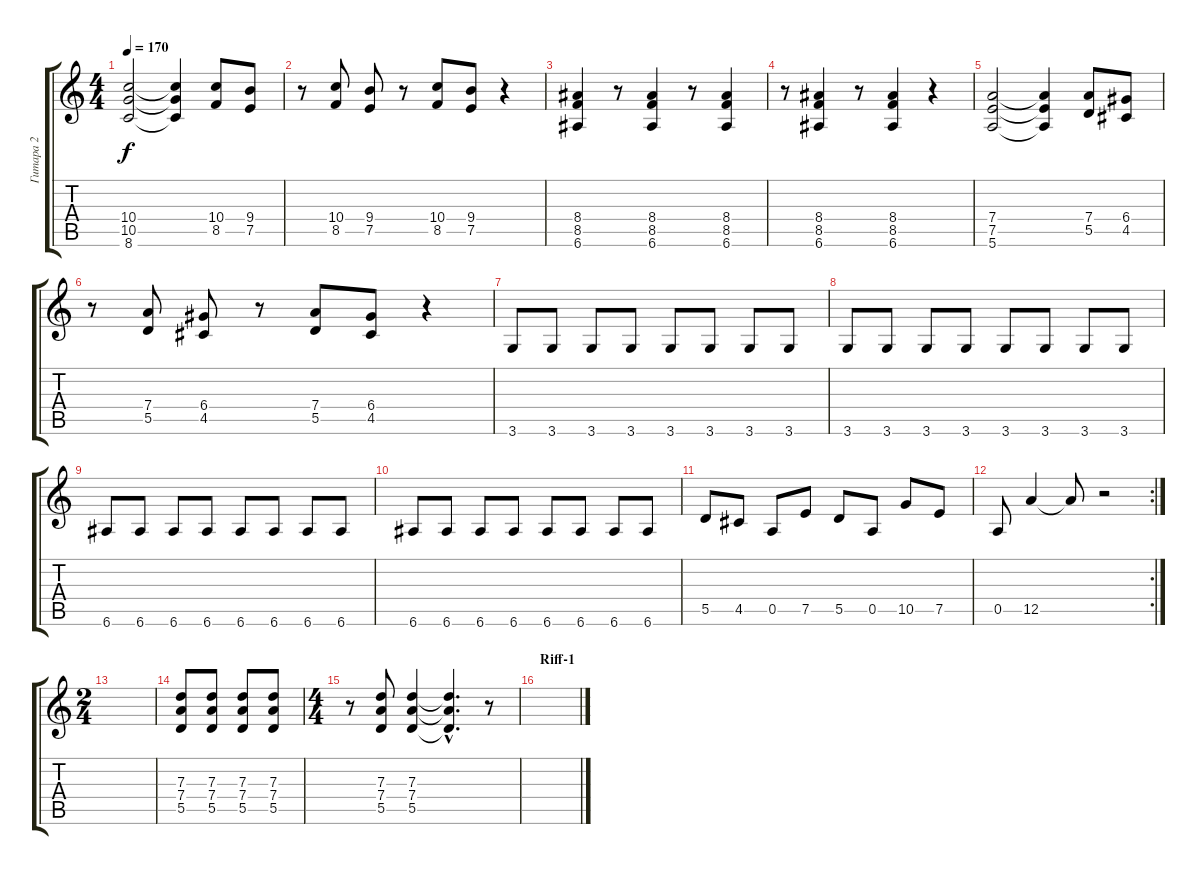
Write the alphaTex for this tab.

\track ("Гитара 2" "Гитара 2") {instrument distortionguitar}
\staff {score tabs}
\tuning (E4 B3 G3 D3 A2 E2) {hide}
\ts (4 4)
\tempo 170
\clef g2
\ks c
(10.4 10.5 8.6).2{dy f} (10.4{t} 10.5{t} 8.6{t}).4 (10.4 8.5).8 (9.4 7.5).8 |
r.8 (10.4 8.5).8 (9.4 7.5).8 r.8 (10.4 8.5).8 (9.4 7.5).8 r.4 |
(8.4 8.5 6.6).4 r.8 (8.4 8.5 6.6).4 r.8 (8.4 8.5 6.6).4 |
r.8 (8.4 8.5 6.6).4 r.8 (8.4 8.5 6.6).4 r.4 |
(7.4 7.5 5.6).2 (7.4{t} 7.5{t} 5.6{t}).4 (7.4 5.5).8 (6.4 4.5).8 |
r.8 (7.4 5.5).8 (6.4 4.5).8 r.8 (7.4 5.5).8 (6.4 4.5).8 r.4 |
3.6.8 3.6.8 3.6.8 3.6.8 3.6.8 3.6.8 3.6.8 3.6.8 |
3.6.8 3.6.8 3.6.8 3.6.8 3.6.8 3.6.8 3.6.8 3.6.8 |
6.6.8 6.6.8 6.6.8 6.6.8 6.6.8 6.6.8 6.6.8 6.6.8 |
6.6.8 6.6.8 6.6.8 6.6.8 6.6.8 6.6.8 6.6.8 6.6.8 |
5.5.8 4.5.8 0.5.8 7.5.8 5.5.8 0.5.8 10.5.8 7.5.8 |
\rc 2
0.5.8 12.5.4 12.5{t}.8 r.2 |
\ts (2 4)
|
(7.3 7.4 5.5).8 (7.3 7.4 5.5).8 (7.3 7.4 5.5).8 (7.3 7.4 5.5).8 |
\ts (4 4)
r.8 (7.3 7.4 5.5).8 (7.3 7.4 5.5).4 (7.3{hac t} 7.4{hac t} 5.5{hac t}).4{d} r.8 |
\section ("" "Riff-1")
